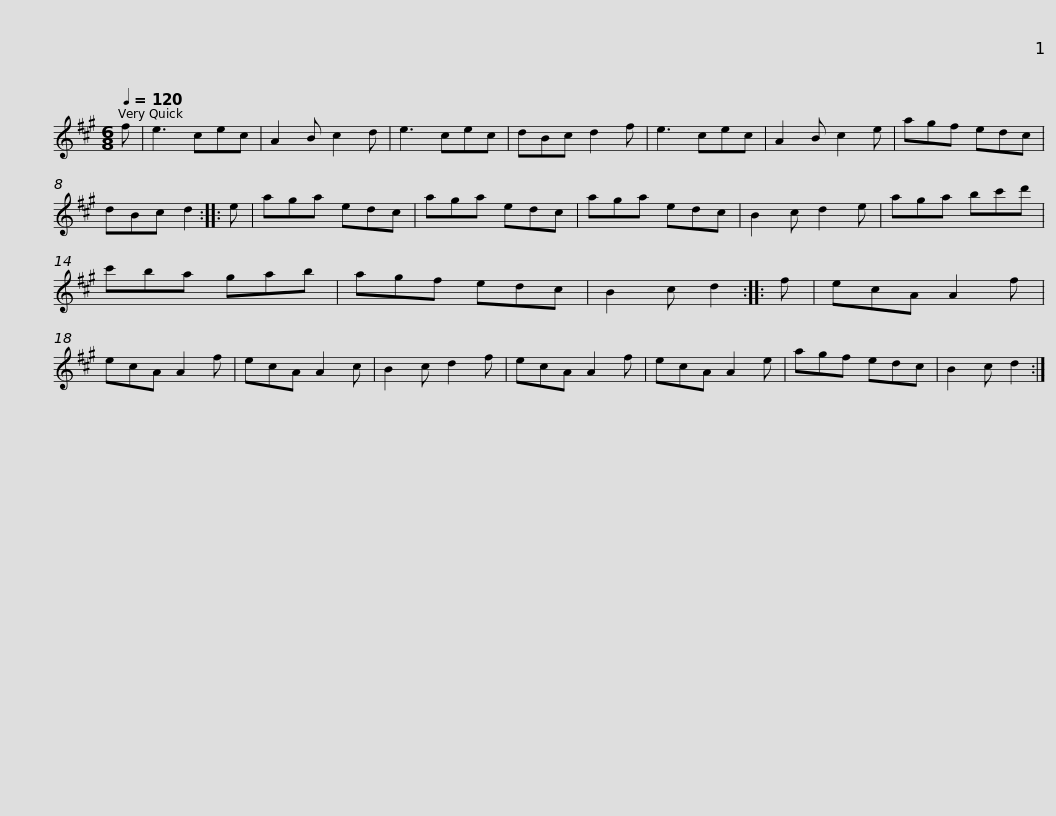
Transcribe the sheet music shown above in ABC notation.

X:1
L:1/8
Q:1/4=120
M:6/8
I:linebreak $
K:A
V:1 treble
V:1
 f | e3 cec | A2 B c2 d | e3 cec | dBc d2 f | %5
 e3 cec | A2 B c2 e | agf edc | dBc d2 :: e |$ %10
 aga edc | aga edc | aga edc | B2 c d2 e | aga bc'd' | %15
 c'ba gab | agf edc |$ B2 c d2 :: f | ecA A2 f | %20
 ecA A2 f | ecA A2 c | B2 c d2 f | ecA A2 f | ecA A2 e | %25
 agf edc |$ B2 c d2 :| %27
